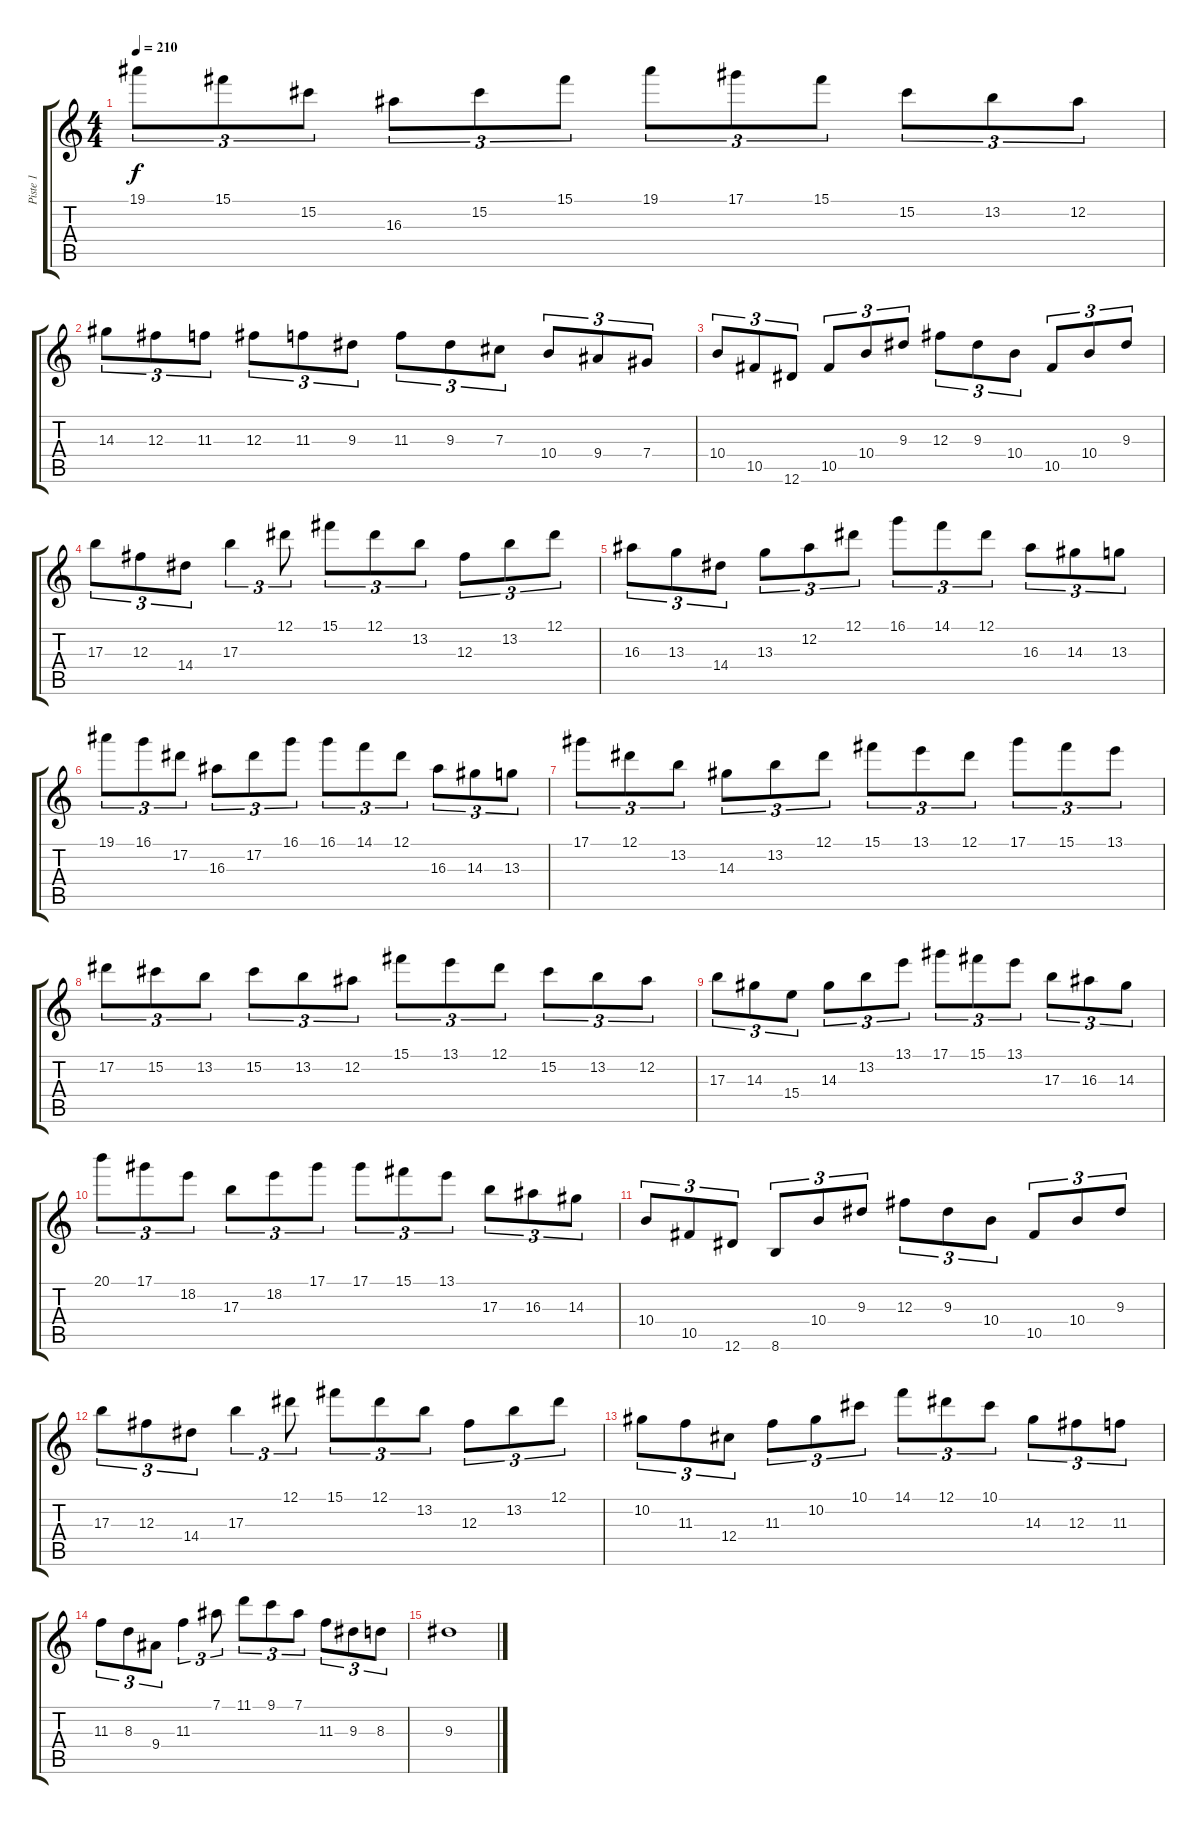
\track ("Piste 1" "Piste 1") {instrument overdrivenguitar}
\staff {score tabs}
\tuning (Eb4 Bb3 Gb3 Db3 Ab2 Eb2) {hide}
\ts (4 4)
\tempo 210
\clef g2
\ks c
19.1.8{tu (3 2) dy f} 15.1.8{tu (3 2)} 15.2.8{tu (3 2)} 16.3.8{tu (3 2)} 15.2.8{tu (3 2)} 15.1.8{tu (3 2)} 19.1.8{tu (3 2)} 17.1.8{tu (3 2)} 15.1.8{tu (3 2)} 15.2.8{tu (3 2)} 13.2.8{tu (3 2)} 12.2.8{tu (3 2)} |
14.3.8{tu (3 2)} 12.3.8{tu (3 2)} 11.3.8{tu (3 2)} 12.3.8{tu (3 2)} 11.3.8{tu (3 2)} 9.3.8{tu (3 2)} 11.3.8{tu (3 2)} 9.3.8{tu (3 2)} 7.3.8{tu (3 2)} 10.4.8{tu (3 2)} 9.4.8{tu (3 2)} 7.4.8{tu (3 2)} |
10.4.8{tu (3 2)} 10.5.8{tu (3 2)} 12.6.8{tu (3 2)} 10.5.8{tu (3 2)} 10.4.8{tu (3 2)} 9.3.8{tu (3 2)} 12.3.8{tu (3 2)} 9.3.8{tu (3 2)} 10.4.8{tu (3 2)} 10.5.8{tu (3 2)} 10.4.8{tu (3 2)} 9.3.8{tu (3 2)} |
17.3.8{tu (3 2)} 12.3.8{tu (3 2)} 14.4.8{tu (3 2)} 17.3.4{tu (3 2)} 12.1.8{tu (3 2)} 15.1.8{tu (3 2)} 12.1.8{tu (3 2)} 13.2.8{tu (3 2)} 12.3.8{tu (3 2)} 13.2.8{tu (3 2)} 12.1.8{tu (3 2)} |
16.3.8{tu (3 2)} 13.3.8{tu (3 2)} 14.4.8{tu (3 2)} 13.3.8{tu (3 2)} 12.2.8{tu (3 2)} 12.1.8{tu (3 2)} 16.1.8{tu (3 2)} 14.1.8{tu (3 2)} 12.1.8{tu (3 2)} 16.3.8{tu (3 2)} 14.3.8{tu (3 2)} 13.3.8{tu (3 2)} |
19.1.8{tu (3 2)} 16.1.8{tu (3 2)} 17.2.8{tu (3 2)} 16.3.8{tu (3 2)} 17.2.8{tu (3 2)} 16.1.8{tu (3 2)} 16.1.8{tu (3 2)} 14.1.8{tu (3 2)} 12.1.8{tu (3 2)} 16.3.8{tu (3 2)} 14.3.8{tu (3 2)} 13.3.8{tu (3 2)} |
17.1.8{tu (3 2)} 12.1.8{tu (3 2)} 13.2.8{tu (3 2)} 14.3.8{tu (3 2)} 13.2.8{tu (3 2)} 12.1.8{tu (3 2)} 15.1.8{tu (3 2)} 13.1.8{tu (3 2)} 12.1.8{tu (3 2)} 17.1.8{tu (3 2)} 15.1.8{tu (3 2)} 13.1.8{tu (3 2)} |
17.2.8{tu (3 2)} 15.2.8{tu (3 2)} 13.2.8{tu (3 2)} 15.2.8{tu (3 2)} 13.2.8{tu (3 2)} 12.2.8{tu (3 2)} 15.1.8{tu (3 2)} 13.1.8{tu (3 2)} 12.1.8{tu (3 2)} 15.2.8{tu (3 2)} 13.2.8{tu (3 2)} 12.2.8{tu (3 2)} |
17.3.8{tu (3 2)} 14.3.8{tu (3 2)} 15.4.8{tu (3 2)} 14.3.8{tu (3 2)} 13.2.8{tu (3 2)} 13.1.8{tu (3 2)} 17.1.8{tu (3 2)} 15.1.8{tu (3 2)} 13.1.8{tu (3 2)} 17.3.8{tu (3 2)} 16.3.8{tu (3 2)} 14.3.8{tu (3 2)} |
20.1.8{tu (3 2)} 17.1.8{tu (3 2)} 18.2.8{tu (3 2)} 17.3.8{tu (3 2)} 18.2.8{tu (3 2)} 17.1.8{tu (3 2)} 17.1.8{tu (3 2)} 15.1.8{tu (3 2)} 13.1.8{tu (3 2)} 17.3.8{tu (3 2)} 16.3.8{tu (3 2)} 14.3.8{tu (3 2)} |
10.4.8{tu (3 2)} 10.5.8{tu (3 2)} 12.6.8{tu (3 2)} 8.6.8{tu (3 2)} 10.4.8{tu (3 2)} 9.3.8{tu (3 2)} 12.3.8{tu (3 2)} 9.3.8{tu (3 2)} 10.4.8{tu (3 2)} 10.5.8{tu (3 2)} 10.4.8{tu (3 2)} 9.3.8{tu (3 2)} |
17.3.8{tu (3 2)} 12.3.8{tu (3 2)} 14.4.8{tu (3 2)} 17.3.4{tu (3 2)} 12.1.8{tu (3 2)} 15.1.8{tu (3 2)} 12.1.8{tu (3 2)} 13.2.8{tu (3 2)} 12.3.8{tu (3 2)} 13.2.8{tu (3 2)} 12.1.8{tu (3 2)} |
10.2.8{tu (3 2)} 11.3.8{tu (3 2)} 12.4.8{tu (3 2)} 11.3.8{tu (3 2)} 10.2.8{tu (3 2)} 10.1.8{tu (3 2)} 14.1.8{tu (3 2)} 12.1.8{tu (3 2)} 10.1.8{tu (3 2)} 14.3.8{tu (3 2)} 12.3.8{tu (3 2)} 11.3.8{tu (3 2)} |
11.3.8{tu (3 2)} 8.3.8{tu (3 2)} 9.4.8{tu (3 2)} 11.3.4{tu (3 2)} 7.1.8{tu (3 2)} 11.1.8{tu (3 2)} 9.1.8{tu (3 2)} 7.1.8{tu (3 2)} 11.3.8{tu (3 2)} 9.3.8{tu (3 2)} 8.3.8{tu (3 2)} |
9.3.1
